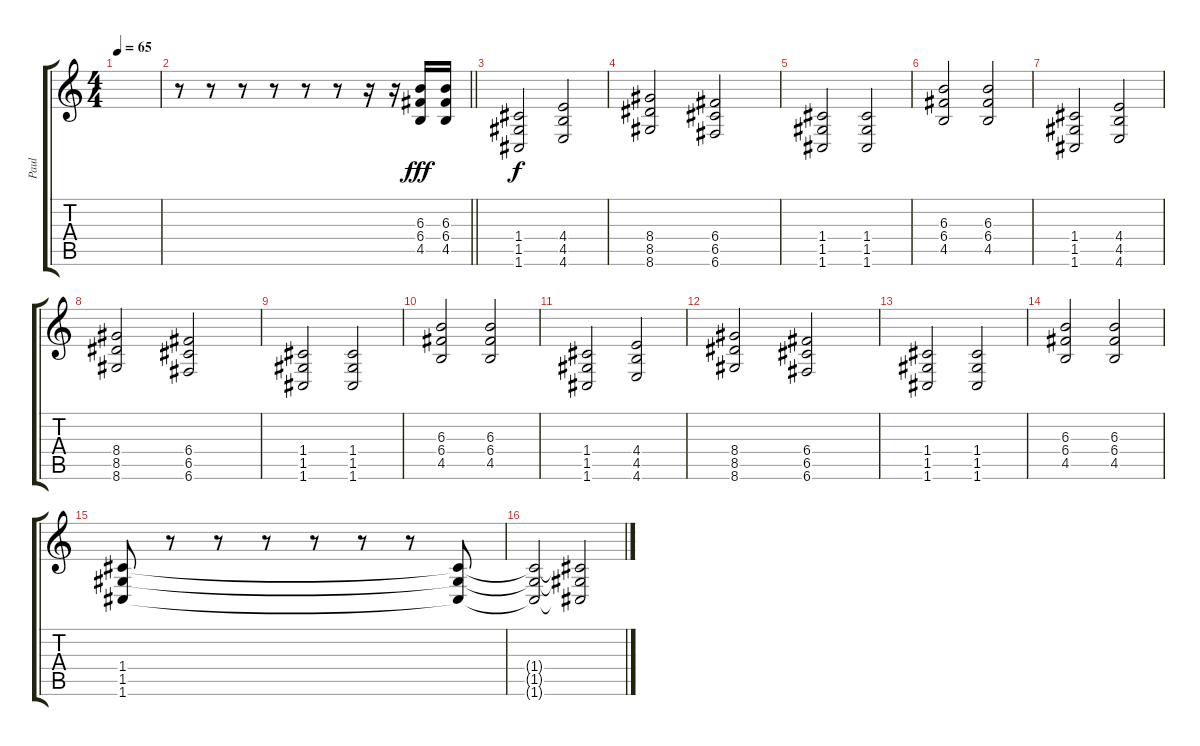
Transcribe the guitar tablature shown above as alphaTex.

\track ("Paul" "Paul") {instrument overdrivenguitar}
\staff {score tabs}
\tuning (D4 A3 F3 C3 G2 C2) {hide}
\ts (4 4)
\tempo 65
\clef g2
\ks c
|
\barLineRight lightlight
r.8 r.8 r.8 r.8 r.8 r.8 r.16 r.16 (6.3 6.4 4.5).16{dy fff volume 13} (6.3 6.4 4.5).16 |
(1.4 1.5 1.6).2{dy f volume 12} (4.4 4.5 4.6).2 |
(8.4 8.5 8.6).2 (6.4 6.5 6.6).2 |
(1.4 1.5 1.6).2 (1.4 1.5 1.6).2 |
(6.3 6.4 4.5).2 (6.3 6.4 4.5).2 |
(1.4 1.5 1.6).2 (4.4 4.5 4.6).2 |
(8.4 8.5 8.6).2 (6.4 6.5 6.6).2 |
(1.4 1.5 1.6).2 (1.4 1.5 1.6).2 |
(6.3 6.4 4.5).2 (6.3 6.4 4.5).2 |
(1.4 1.5 1.6).2{volume 12} (4.4 4.5 4.6).2 |
(8.4 8.5 8.6).2 (6.4 6.5 6.6).2 |
(1.4 1.5 1.6).2 (1.4 1.5 1.6).2 |
(6.3 6.4 4.5).2 (6.3 6.4 4.5).2 |
(1.4 1.5 1.6).8{volume 14} r.8 r.8{volume 12} r.8 r.8{volume 10} r.8 r.8{volume 8} (1.4{t} 1.5{t} 1.6{t}).8 |
(1.4{t} 1.5{t} 1.6{t}).2 (1.4{t} 1.5{t} 1.6{t}).2
